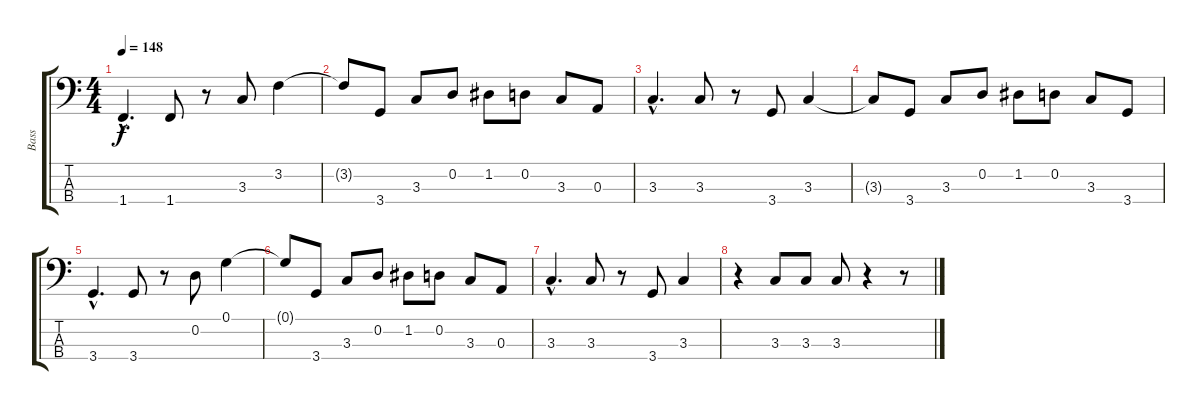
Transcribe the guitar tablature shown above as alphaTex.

\track ("Bass" "Bass") {instrument electricbassfinger}
\staff {score tabs}
\tuning (G2 D2 A1 E1) {hide}
\ts (4 4)
\tempo 148
\clef f4
\ks c
1.4{hac}.4{d dy f} 1.4.8 r.8 3.3.8 3.2.4 |
3.2{t}.8 3.4.8 3.3.8 0.2.8 1.2.8 0.2.8 3.3.8 0.3.8 |
3.3{hac}.4{d} 3.3.8 r.8 3.4.8 3.3.4 |
3.3{t}.8 3.4.8 3.3.8 0.2.8 1.2.8 0.2.8 3.3.8 3.4.8 |
3.4{hac}.4{d} 3.4.8 r.8 0.2.8 0.1.4 |
0.1{t}.8 3.4.8 3.3.8 0.2.8 1.2.8 0.2.8 3.3.8 0.3.8 |
3.3{hac}.4{d} 3.3.8 r.8 3.4.8 3.3.4 |
r.4 3.3.8 3.3.8 3.3.8 r.4 r.8
